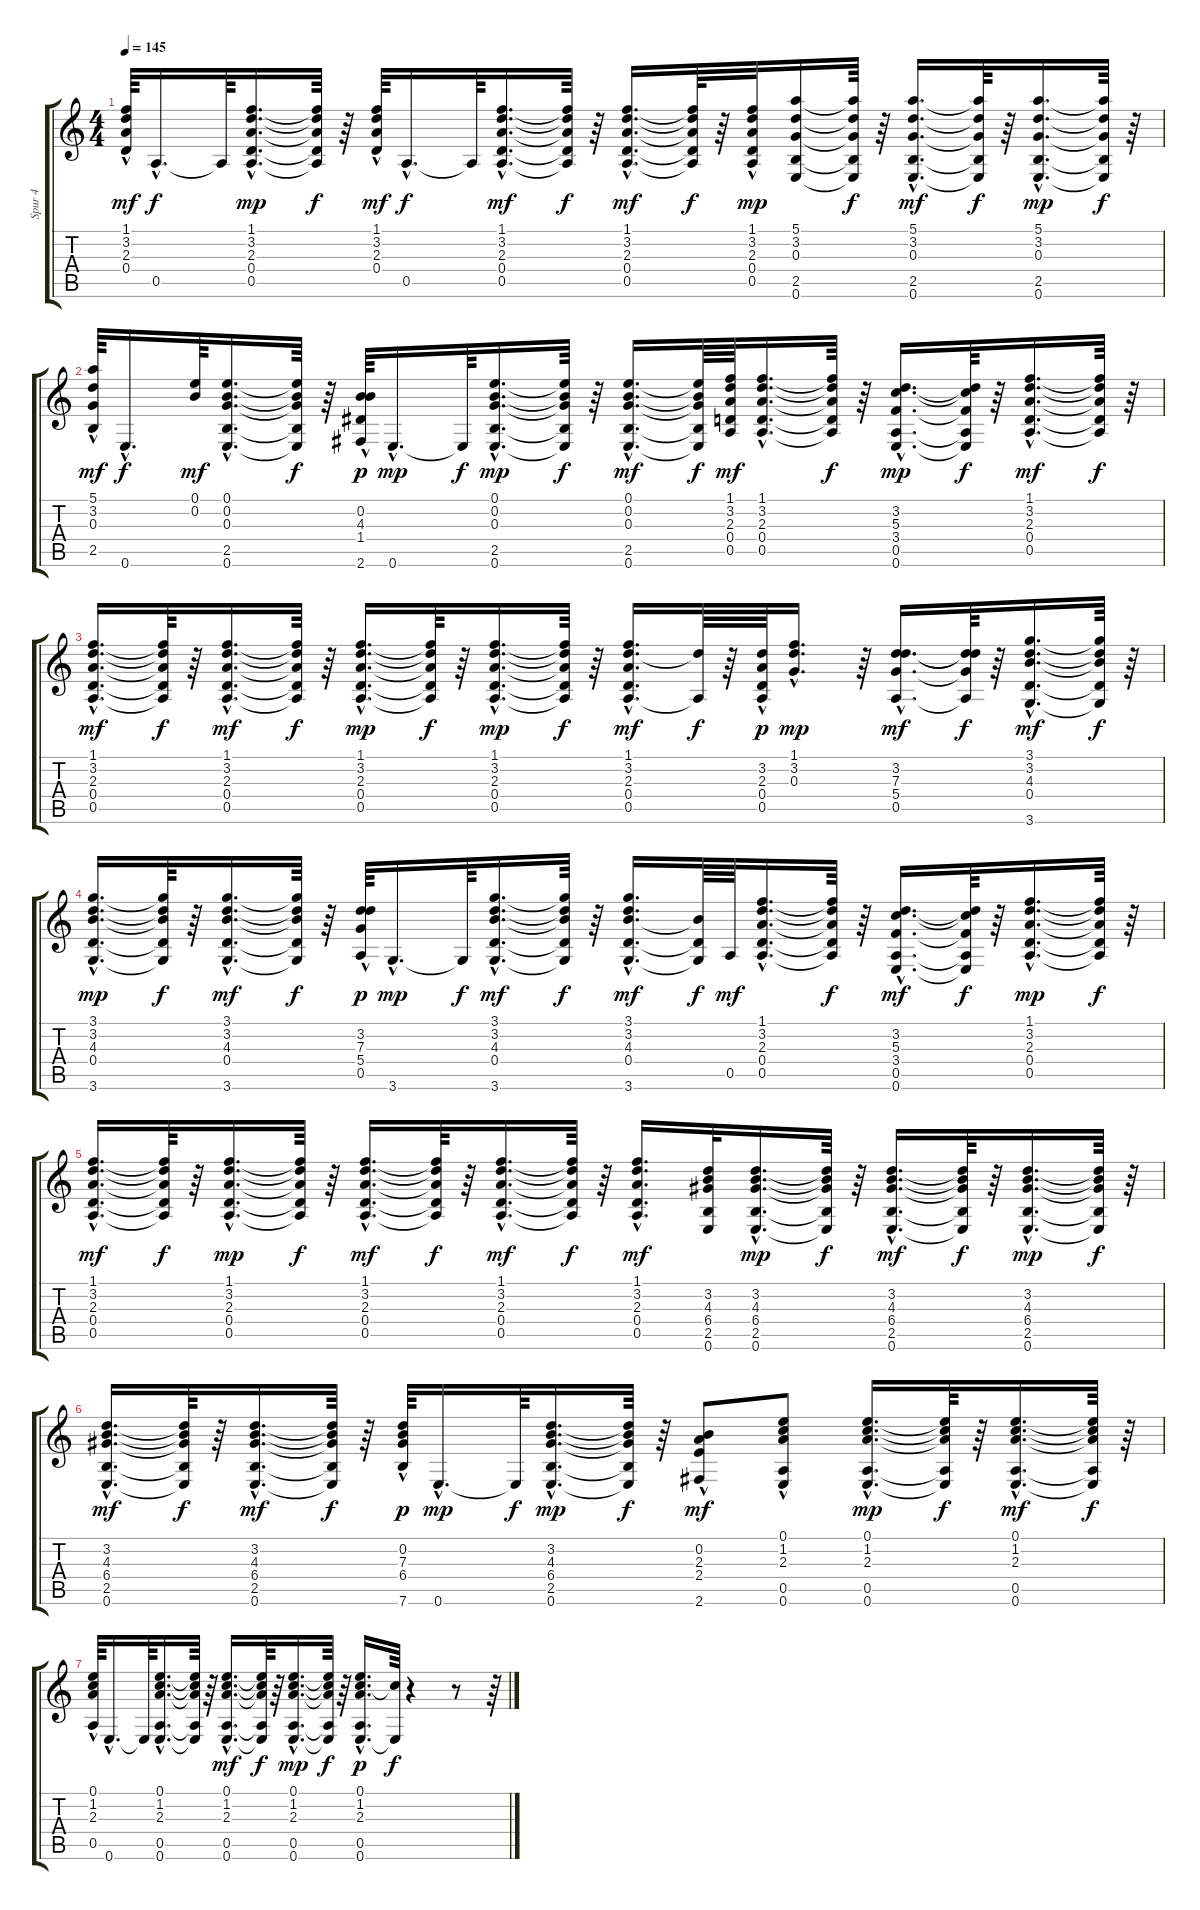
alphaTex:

\track ("Spur 4" "Spur 4") {instrument acousticguitarsteel}
\staff {score tabs}
\tuning (E4 B3 G3 D3 A2 E2) {hide}
\ts (4 4)
\tempo 145
\clef g2
\ks c
(1.1{hac} 3.2{hac} 2.3{hac} 0.4{hac}).64{dy mf} 0.5{hac}.16{d dy f} 0.5{t}.64 (1.1{hac} 3.2{hac} 2.3{hac} 0.4{hac} 0.5{hac}).16{d dy mp} (1.1{t} 3.2{t} 2.3{t} 0.4{t} 0.5{t}).64{dy f} r.64 (1.1{hac} 3.2{hac} 2.3{hac} 0.4{hac}).64{dy mf} 0.5{hac}.16{d dy f} 0.5{t}.64 (1.1{hac} 3.2{hac} 2.3{hac} 0.4{hac} 0.5{hac}).16{d dy mf} (1.1{t} 3.2{t} 2.3{t} 0.4{t} 0.5{t}).64{dy f} r.64 (1.1{hac} 3.2{hac} 2.3{hac} 0.4{hac} 0.5{hac}).16{d dy mf} (1.1{t} 3.2{t} 2.3{t} 0.4{t} 0.5{t}).64{dy f} r.64 (1.1{hac} 3.2 2.3{hac} 0.4{hac} 0.5{hac}).32{dy mp} (5.1 3.2 0.3 2.5 0.6).16 (5.1{t} 3.2{t} 0.3{t} 2.5{t} 0.6{t}).64{dy f} r.64 (5.1{hac} 3.2{hac} 0.3{hac} 2.5{hac} 0.6{hac}).16{d dy mf} (5.1{t} 3.2{t} 0.3{t} 2.5{t} 0.6{t}).64{dy f} r.64 (5.1{hac} 3.2{hac} 0.3{hac} 2.5{hac} 0.6{hac}).16{d dy mp} (5.1{t} 3.2{t} 0.3{t} 2.5{t} 0.6{t}).64{dy f} r.64 |
(5.1{hac} 3.2 0.3{hac} 2.5{hac}).64{dy mf} 0.6{hac}.16{d dy f} (0.1 0.2).64{dy mf} (0.1{hac} 0.2{hac} 0.3{hac} 2.5{hac} 0.6{hac}).16{d} (0.1{t} 0.2{t} 0.3{t} 2.5{t} 0.6{t}).64{dy f} r.64 (0.2{hac} 4.3{hac} 1.4{hac} 2.6{hac}).64{dy p} 0.6{hac}.16{d dy mp} 0.6{t}.64{dy f} (0.1{hac} 0.2{hac} 0.3{hac} 2.5{hac} 0.6{hac}).16{d dy mp} (0.1{t} 0.2{t} 0.3{t} 2.5{t} 0.6{t}).64{dy f} r.64 (0.1{hac} 0.2{hac} 0.3{hac} 2.5{hac} 0.6{hac}).16{d dy mf} (0.1{t} 0.2{t} 0.3{t} 2.5{t} 0.6{t}).64{dy f} (1.1 3.2 2.3 0.4 0.5).64{dy mf} (1.1{hac} 3.2{hac} 2.3{hac} 0.4{hac} 0.5{hac}).16{d} (1.1{t} 3.2{t} 2.3{t} 0.4{t} 0.5{t}).64{dy f} r.64 (3.2{hac} 5.3{hac} 3.4{hac} 0.5{hac} 0.6{hac}).16{d dy mp} (3.2{t} 5.3{t} 3.4{t} 0.5{t} 0.6{t}).64{dy f} r.64 (1.1{hac} 3.2{hac} 2.3{hac} 0.4{hac} 0.5{hac}).16{d dy mf} (1.1{t} 3.2{t} 2.3{t} 0.4{t} 0.5{t}).64{dy f} r.64 |
(1.1{hac} 3.2{hac} 2.3{hac} 0.4{hac} 0.5{hac}).16{d dy mf} (1.1{t} 3.2{t} 2.3{t} 0.4{t} 0.5{t}).64{dy f} r.64 (1.1{hac} 3.2{hac} 2.3{hac} 0.4{hac} 0.5{hac}).16{d dy mf} (1.1{t} 3.2{t} 2.3{t} 0.4{t} 0.5{t}).64{dy f} r.64 (1.1{hac} 3.2{hac} 2.3{hac} 0.4{hac} 0.5{hac}).16{d dy mp} (1.1{t} 3.2{t} 2.3{t} 0.4{t} 0.5{t}).64{dy f} r.64 (1.1{hac} 3.2{hac} 2.3{hac} 0.4{hac} 0.5{hac}).16{d dy mp} (1.1{t} 3.2{t} 2.3{t} 0.4{t} 0.5{t}).64{dy f} r.64 (1.1{hac} 3.2{hac} 2.3{hac} 0.4{hac} 0.5{hac}).16{d dy mf} (3.2{t} 0.5{t}).64{dy f} r.64 (3.2{hac} 2.3 0.4{hac} 0.5{hac}).64{dy p} (1.1 3.2{hac} 0.3{hac}).16{d dy mp} r.64 (3.2{hac} 7.3{hac} 5.4{hac} 0.5{hac}).16{d dy mf} (3.2{t} 7.3{t} 5.4{t} 0.5{t}).64{dy f} r.64 (3.1{hac} 3.2{hac} 4.3{hac} 0.4{hac} 3.6{hac}).16{d dy mf} (3.1{t} 3.2{t} 4.3{t} 0.4{t} 3.6{t}).64{dy f} r.64 |
(3.1{hac} 3.2{hac} 4.3{hac} 0.4{hac} 3.6{hac}).16{d dy mp} (3.1{t} 3.2{t} 4.3{t} 0.4{t} 3.6{t}).64{dy f} r.64 (3.1{hac} 3.2{hac} 4.3{hac} 0.4{hac} 3.6{hac}).16{d dy mf} (3.1{t} 3.2{t} 4.3{t} 0.4{t} 3.6{t}).64{dy f} r.64 (3.2{hac} 7.3{hac} 5.4{hac} 0.5{hac}).64{dy p} 3.6{hac}.16{d dy mp} 3.6{t}.64{dy f} (3.1{hac} 3.2{hac} 4.3{hac} 0.4{hac} 3.6{hac}).16{d dy mf} (3.1{t} 3.2{t} 4.3{t} 0.4{t} 3.6{t}).64{dy f} r.64 (3.1{hac} 3.2{hac} 4.3{hac} 0.4{hac} 3.6{hac}).16{d dy mf} (4.3{t} 0.4{t} 3.6{t}).64{dy f} 0.5.64{dy mf} (1.1{hac} 3.2{hac} 2.3{hac} 0.4{hac} 0.5{hac}).16{d} (1.1{t} 3.2{t} 2.3{t} 0.4{t} 0.5{t}).64{dy f} r.64 (3.2{hac} 5.3{hac} 3.4{hac} 0.5{hac} 0.6{hac}).16{d dy mf} (3.2{t} 5.3{t} 3.4{t} 0.5{t} 0.6{t}).64{dy f} r.64 (1.1{hac} 3.2{hac} 2.3{hac} 0.4{hac} 0.5{hac}).16{d dy mp} (1.1{t} 3.2{t} 2.3{t} 0.4{t} 0.5{t}).64{dy f} r.64 |
(1.1{hac} 3.2{hac} 2.3{hac} 0.4{hac} 0.5{hac}).16{d dy mf} (1.1{t} 3.2{t} 2.3{t} 0.4{t} 0.5{t}).64{dy f} r.64 (1.1{hac} 3.2{hac} 2.3{hac} 0.4{hac} 0.5{hac}).16{d dy mp} (1.1{t} 3.2{t} 2.3{t} 0.4{t} 0.5{t}).64{dy f} r.64 (1.1{hac} 3.2{hac} 2.3{hac} 0.4{hac} 0.5{hac}).16{d dy mf} (1.1{t} 3.2{t} 2.3{t} 0.4{t} 0.5{t}).64{dy f} r.64 (1.1{hac} 3.2{hac} 2.3{hac} 0.4{hac} 0.5{hac}).16{d dy mf} (1.1{t} 3.2{t} 2.3{t} 0.4{t} 0.5{t}).64{dy f} r.64 (1.1{hac} 3.2{hac} 2.3{hac} 0.4{hac} 0.5{hac}).16{d dy mf} (3.2 4.3 6.4 2.5 0.6).32 (3.2{hac} 4.3{hac} 6.4{hac} 2.5{hac} 0.6{hac}).16{d dy mp} (3.2{t} 4.3{t} 6.4{t} 2.5{t} 0.6{t}).64{dy f} r.64 (3.2{hac} 4.3{hac} 6.4{hac} 2.5{hac} 0.6{hac}).16{d dy mf} (3.2{t} 4.3{t} 6.4{t} 2.5{t} 0.6{t}).64{dy f} r.64 (3.2{hac} 4.3{hac} 6.4{hac} 2.5{hac} 0.6{hac}).16{d dy mp} (3.2{t} 4.3{t} 6.4{t} 2.5{t} 0.6{t}).64{dy f} r.64 |
(3.2{hac} 4.3{hac} 6.4{hac} 2.5{hac} 0.6{hac}).16{d dy mf} (3.2{t} 4.3{t} 6.4{t} 2.5{t} 0.6{t}).64{dy f} r.64 (3.2{hac} 4.3{hac} 6.4{hac} 2.5{hac} 0.6{hac}).16{d dy mf} (3.2{t} 4.3{t} 6.4{t} 2.5{t} 0.6{t}).64{dy f} r.64 (0.2{hac} 7.3{hac} 6.4{hac} 7.6{hac}).64{dy p} 0.6{hac}.16{d dy mp} 0.6{t}.64{dy f} (3.2{hac} 4.3{hac} 6.4{hac} 2.5{hac} 0.6{hac}).16{d dy mp} (3.2{t} 4.3{t} 6.4{t} 2.5{t} 0.6{t}).64{dy f} r.64 (0.2{hac} 2.3{hac} 2.4{hac} 2.6).8{dy mf} (0.1{hac} 1.2{hac} 2.3{hac} 0.5{hac} 0.6{hac}).8 (0.1{hac} 1.2{hac} 2.3{hac} 0.5{hac} 0.6{hac}).16{d dy mp} (0.1{t} 1.2{t} 2.3{t} 0.5{t} 0.6{t}).64{dy f} r.64 (0.1{hac} 1.2{hac} 2.3{hac} 0.5{hac} 0.6{hac}).16{d dy mf} (0.1{t} 1.2{t} 2.3{t} 0.5{t} 0.6{t}).64{dy f} r.64 |
(0.1{hac} 1.2{hac} 2.3{hac} 0.5{hac}).64 0.6{hac}.16{d} 0.6{t}.64 (0.1{hac} 1.2{hac} 2.3{hac} 0.5{hac} 0.6{hac}).16{d} (0.1{t} 1.2{t} 2.3{t} 0.5{t} 0.6{t}).64 r.64 (0.1{hac} 1.2{hac} 2.3{hac} 0.5{hac} 0.6{hac}).16{d dy mf} (0.1{t} 1.2{t} 2.3{t} 0.5{t} 0.6{t}).64{dy f} r.64 (0.1{hac} 1.2{hac} 2.3{hac} 0.5{hac} 0.6{hac}).16{d dy mp} (0.1{t} 1.2{t} 2.3{t} 0.5{t} 0.6{t}).64{dy f} r.64 (0.1{hac} 1.2{hac} 2.3{hac} 0.5{hac} 0.6{hac}).16{d dy p} (1.2{t} 0.6{t}).64{dy f} r.4 r.8 r.64
